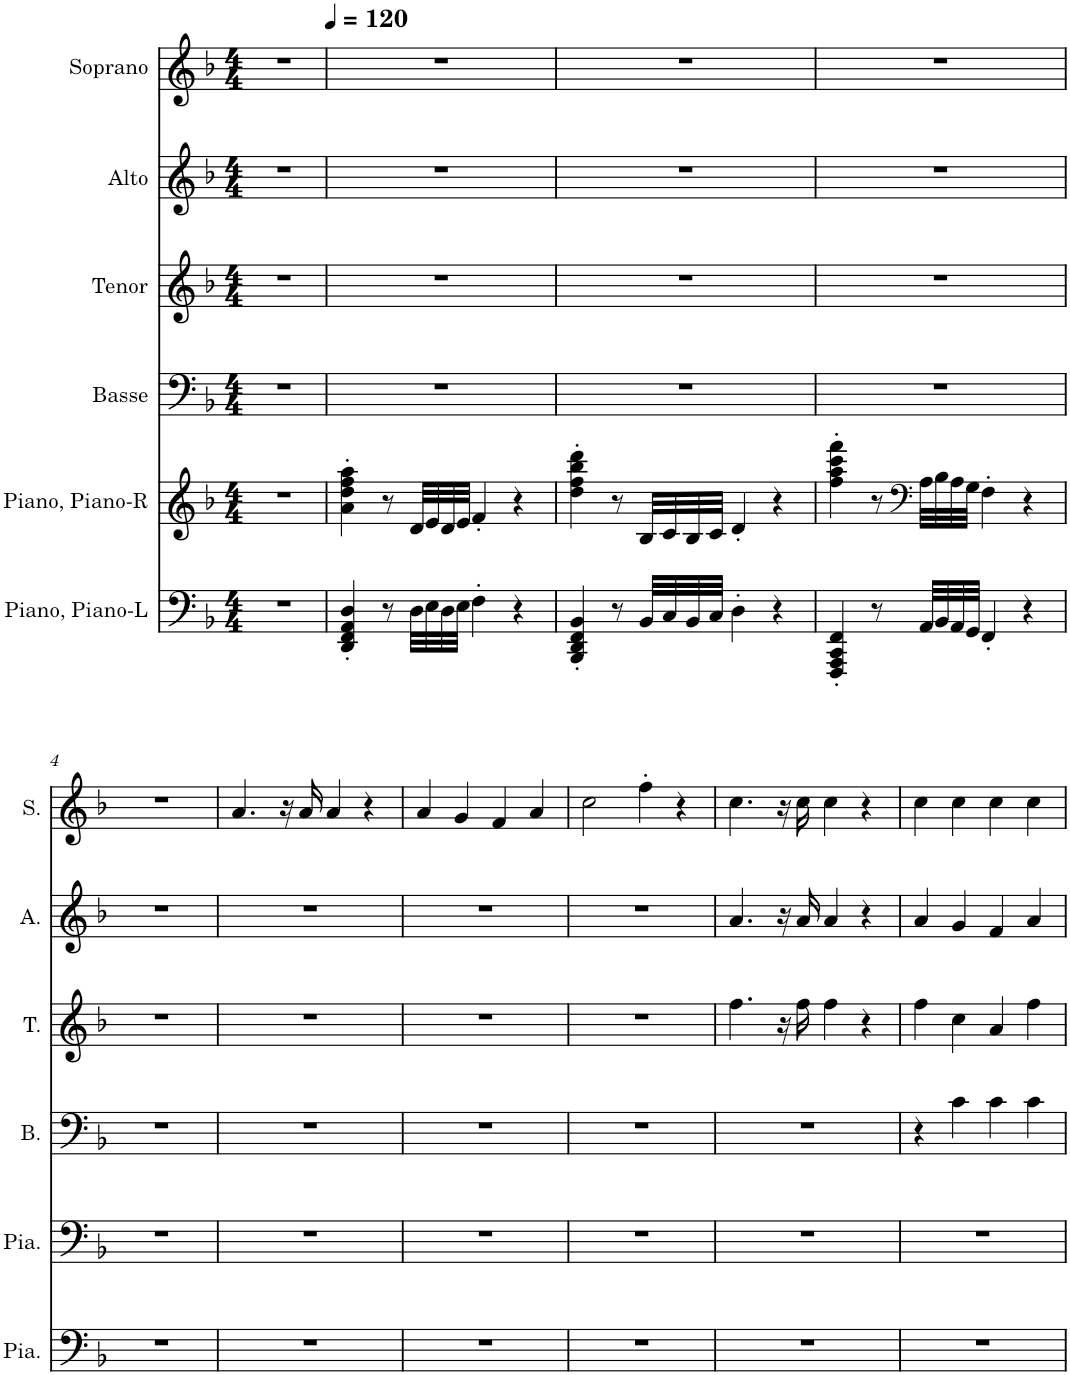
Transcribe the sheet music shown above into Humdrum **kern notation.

**kern	**kern	**kern	**kern	**kern	**kern
*part6	*part5	*part4	*part3	*part2	*part1
*staff6	*staff5	*staff4	*staff3	*staff2	*staff1
*I"Piano, Piano-L	*I"Piano, Piano-R	*I"Basse	*I"Tenor	*I"Alto	*I"Soprano
*I'Pia.	*I'Pia.	*I'B.	*I'T.	*I'A.	*I'S.
*clefF4	*clefG2	*clefF4	*clefG2	*clefG2	*clefG2
*k[b-]	*k[b-]	*k[b-]	*k[b-]	*k[b-]	*k[b-]
*M4/4	*M4/4	*M4/4	*M4/4	*M4/4	*M4/4
=	=	=	=	=	=
*	*	*	*	*	*^
1r	1r	1r	1r	1r	1r	4...ryy
*	*	*	*	*	*MM120	*
.	.	.	.	.	.	2ryy
.	.	.	.	.	.	32ryy
*	*	*	*	*	*v	*v
=1	=1	=1	=1	=1	=1
4DD/' 4FF/' 4AA/' 4D/'	4a\' 4dd\' 4ff\' 4aa\'	1r	1r	1r	1r
8r	8r	.	.	.	.
32D\LLL	32d/LLL	.	.	.	.
32E\	32e/	.	.	.	.
32D\	32d/	.	.	.	.
32E\JJJ	32e/JJJ	.	.	.	.
4F'\	4f'/	.	.	.	.
4r	4r	.	.	.	.
=2	=2	=2	=2	=2	=2
4BBB-/' 4DD/' 4FF/' 4BB-/'	4dd\' 4ff\' 4bb-\' 4ddd\'	1r	1r	1r	1r
8r	8r	.	.	.	.
32BB-/LLL	32B-/LLL	.	.	.	.
32C/	32c/	.	.	.	.
32BB-/	32B-/	.	.	.	.
32C/JJJ	32c/JJJ	.	.	.	.
4D'\	4d'/	.	.	.	.
4r	4r	.	.	.	.
=3	=3	=3	=3	=3	=3
4FFF/' 4AAA/' 4CC/' 4FF/'	4ff\' 4aa\' 4ccc\' 4fff\'	1r	1r	1r	1r
8r	8r	.	.	.	.
*	*clefF4	*	*	*	*
32AA/LLL	32A\LLL	.	.	.	.
32BB-/	32B-\	.	.	.	.
32AA/	32A\	.	.	.	.
32GG/JJJ	32G\JJJ	.	.	.	.
4FF'/	4F'\	.	.	.	.
4r	4r	.	.	.	.
!!LO:LB:g=z
=4	=4	=4	=4	=4	=4
1r	1r	1r	1r	1r	1r
=5	=5	=5	=5	=5	=5
1r	1r	1r	1r	1r	4.a/
.	.	.	.	.	16r
.	.	.	.	.	16a/
.	.	.	.	.	4a/
.	.	.	.	.	4r
=6	=6	=6	=6	=6	=6
1r	1r	1r	1r	1r	4a/
.	.	.	.	.	4g/
.	.	.	.	.	4f/
.	.	.	.	.	4a/
=7	=7	=7	=7	=7	=7
1r	1r	1r	1r	1r	2cc\
.	.	.	.	.	4ff'\
.	.	.	.	.	4r
=8	=8	=8	=8	=8	=8
1r	1r	1r	4.ff\	4.a/	4.cc\
.	.	.	16r	16r	16r
.	.	.	16ff\	16a/	16cc\
.	.	.	4ff\	4a/	4cc\
.	.	.	4r	4r	4r
=9	=9	=9	=9	=9	=9
1r	1r	4r	4ff\	4a/	4cc\
.	.	4c\	4cc\	4g/	4cc\
.	.	4c\	4a/	4f/	4cc\
.	.	4c\	4ff\	4a/	4cc\
=	=	=	=	=	=
*-	*-	*-	*-	*-	*-
